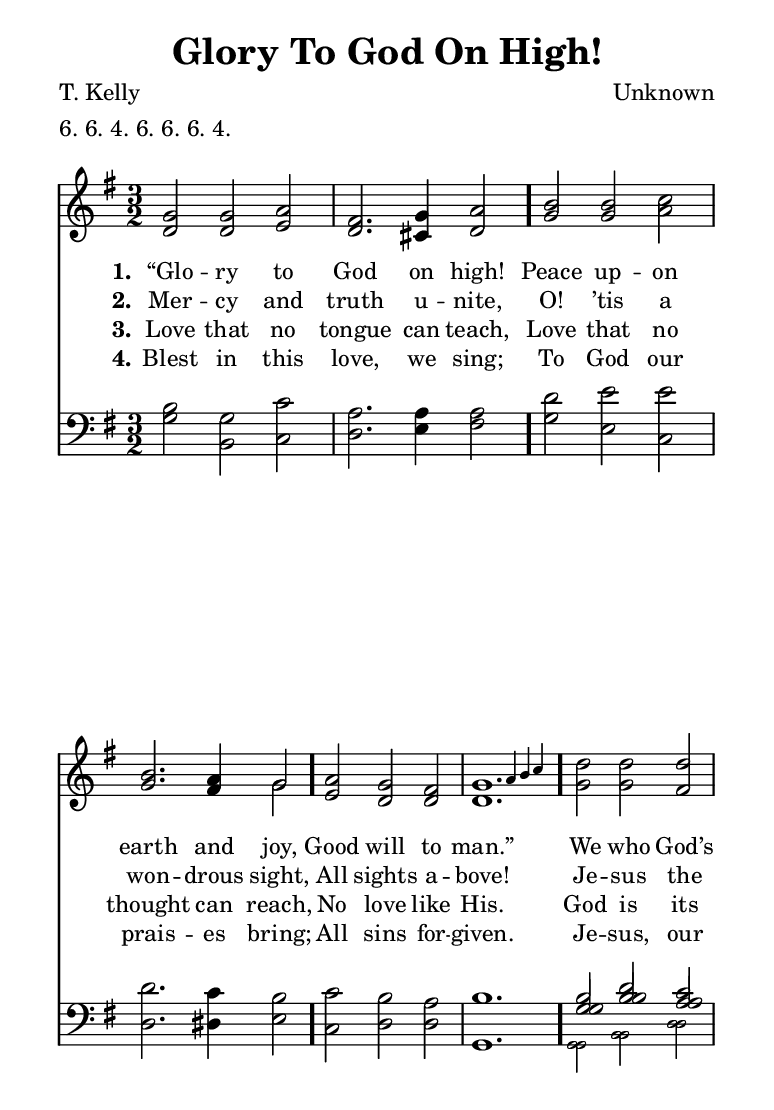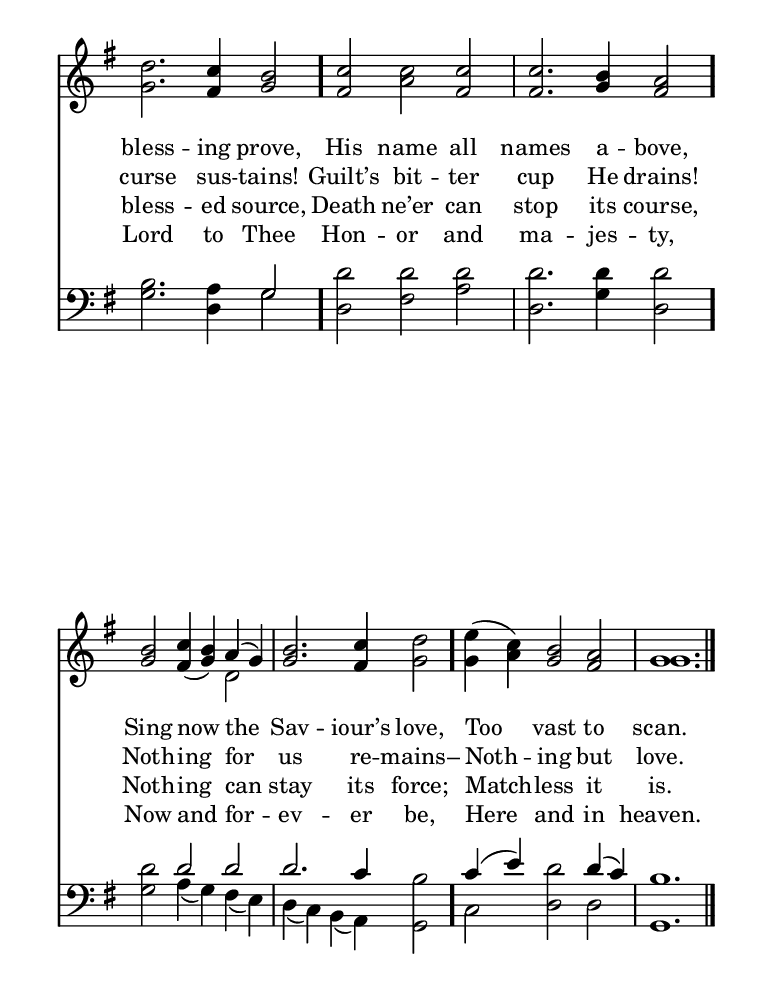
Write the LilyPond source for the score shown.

\include "common/global.ily"
\paper {
  \include "common/paper.ily"
  ragged-last-bottom = ##t
  systems-per-page = ##f
  system-count = #(cond (is-eogsized 3) (#t #f))
}

\header{
  hymnnumber = "174"
  title = "Glory To God On High!"
  tunename = "National Anthem"
  meter = "6. 6. 4. 6. 6. 6. 4."
  poet = "T. Kelly"
  composer = "Unknown"
  %copyright = ""
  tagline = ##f
}

global = {
  \include "common/overrides.ily"
  \override Staff.TimeSignature.style = #'numbered
  \time 3/2
  \override Score.MetronomeMark.transparent = ##t % hide all fermata changes too
  \tempo 2=80
  \key g \major
  \autoBeamOff
}

notesSoprano = {
\global
\relative c'' {

  g2 g a | fis2. g4 a2 |
  b2 b c | b2. a4 g2 |
  a2 g fis | \afterGrace g1. { a4 b c }
  d2 d d | d2. c4 b2 |
  c2 c c | c2. b4 a2 |
  b2 c4( b) a( g) | b2. c4 d2 |
  e4( c) b2 a | g1. |
  
  \bar "|."

}
}

notesAlto = {
\global
\relative e' {

  d2 d e | d2. cis4 d2 |
  g2 g a | g2. fis4 g2 |
  e2 d d | d1. |
  g2 g fis | g2. fis4 g2 |
  fis2 a fis | fis2. g4 fis2 |
  g2 fis4( g) d2 | g2. fis4 g2 |
  g4( a) g2 fis | g1. |

}
}

notesTenor = {
\global
\relative a {

  b2 g c | a2. a4 a2 |
  d2 e e | d2. c4 b2 |
  c2 b a | b1. |
  b2 d c | b2. a4 g2 |
  d'2 d d | d2. d4 d2 |
  d2 d d | d2. c4 b2 |
  c4( e) d2 d4( c) | b1.

}
}

notesBass = {
\global
\relative f {

  g2 b, c | d2. e4 fis2 |
  g2 e c | d2. dis4 e2 |
  c2 d d | g,1. |
  << { g'2 b a } \\ \override NoteHead.font-size = #-3 { g,2 b d } >> | g2. d4 g2 |
  d2 fis a | d,2. g4 d2 |
  g2 a4( g) fis( e) | d( c) b( a) g2 |
  c2 d d | g,1. |

}
}

wordsA = \lyricmode {
\set stanza = "1."

“Glo -- ry to God on high! \bar "."
Peace up -- on earth and joy, \bar "."
Good will to man.” \bar "."
We who God’s bless -- ing prove, \bar "."
His name all names a -- bove, \bar "."
Sing now the Sav -- iour’s love, \bar "."
Too vast to scan. \bar "."

}

wordsB = \lyricmode {
\set stanza = "2."

Mer -- cy and truth u -- nite,
O! ’tis a won -- drous sight,
All sights a -- bove!
Je -- sus the curse sus -- tains!
Guilt’s bit -- ter cup He drains!
Noth -- ing for us re -- mains–
Noth -- ing but love.

}

wordsC = \lyricmode {
\set stanza = "3."

Love that no tongue can teach,
Love that no thought can reach,
No love like His.
God is its bless -- ed source,
Death ne’er can stop its course,
Noth -- ing can stay its force;
Match -- less it is.

}

wordsD = \lyricmode {
\set stanza = "4."

Blest in this love, we sing;
To God our prais -- es bring;
All sins for -- given.
Je -- sus, our Lord to Thee
Hon -- or and ma -- jes -- ty,
Now and for -- ev -- er be,
Here and in heaven.

}

\score {
  \context ChoirStaff <<
    \context Staff = upper <<
      \set Staff.autoBeaming = ##f
      \set ChoirStaff.systemStartDelimiter = #'SystemStartBar
      \set ChoirStaff.printPartCombineTexts = ##f
      \partcombine #'(2 . 9) \notesSoprano \notesAlto
      \context NullVoice = sopranos { \voiceOne << \notesSoprano >> }
      \context NullVoice = altos { \voiceTwo << \notesAlto >> }
      \context Lyrics = one   \lyricsto sopranos \wordsA
      \context Lyrics = two   \lyricsto sopranos \wordsB
      \context Lyrics = three \lyricsto sopranos \wordsC
      \context Lyrics = four  \lyricsto sopranos \wordsD
    >>
    \context Staff = men <<
      \clef bass
      \set ChoirStaff.printPartCombineTexts = ##f
      \partcombine #'(2 . 9) \notesTenor \notesBass
      \context NullVoice = tenors { \voiceOne << \notesTenor >> }
      \context NullVoice = basses { \voiceTwo << \notesBass >> }
    >>
  >>
  \layout {
    \include "common/layout.ily"
  }
  \midi{
    \include "common/midi.ily"
  }
}

\version "2.19.49"  % necessary for upgrading to future LilyPond versions.

% vi:set et ts=2 sw=2 ai nocindent syntax=lilypond:
